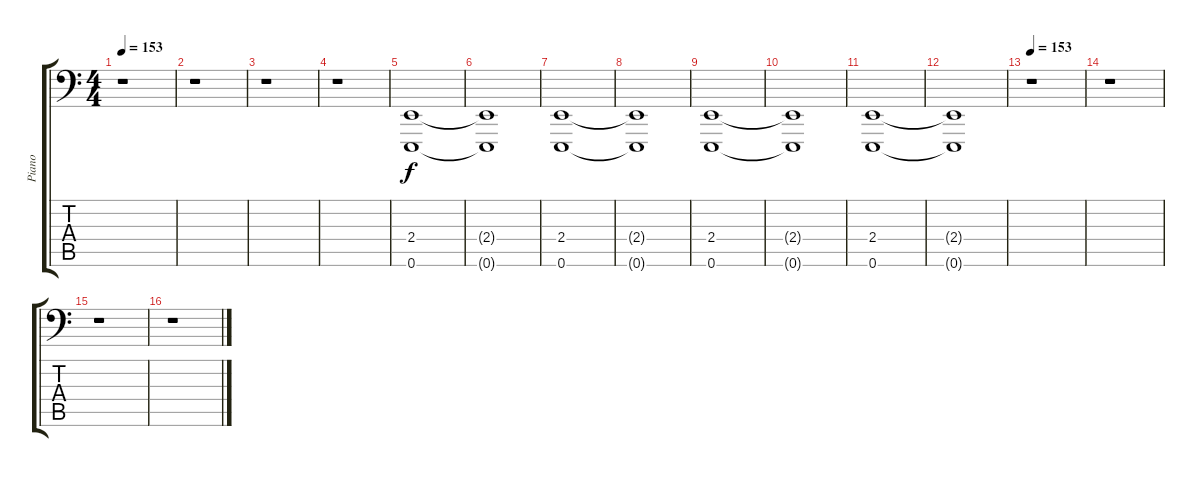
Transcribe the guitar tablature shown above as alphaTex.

\track ("Piano" "Piano") {instrument acousticgrandpiano}
\staff {score tabs}
\tuning (E3 B2 G2 D2 A1 E1) {hide}
\ts (4 4)
\tempo 153
\clef f4
\ks c
r.1{dy f instrument acousticgrandpiano} |
r.1 |
r.1 |
r.1 |
(2.4 0.6).1 |
(2.4{t} 0.6{t}).1 |
(2.4 0.6).1 |
(2.4{t} 0.6{t}).1 |
(2.4 0.6).1 |
(2.4{t} 0.6{t}).1 |
(2.4 0.6).1 |
(2.4{t} 0.6{t}).1 |
\tempo 153
r.1 |
r.1 |
r.1 |
r.1
